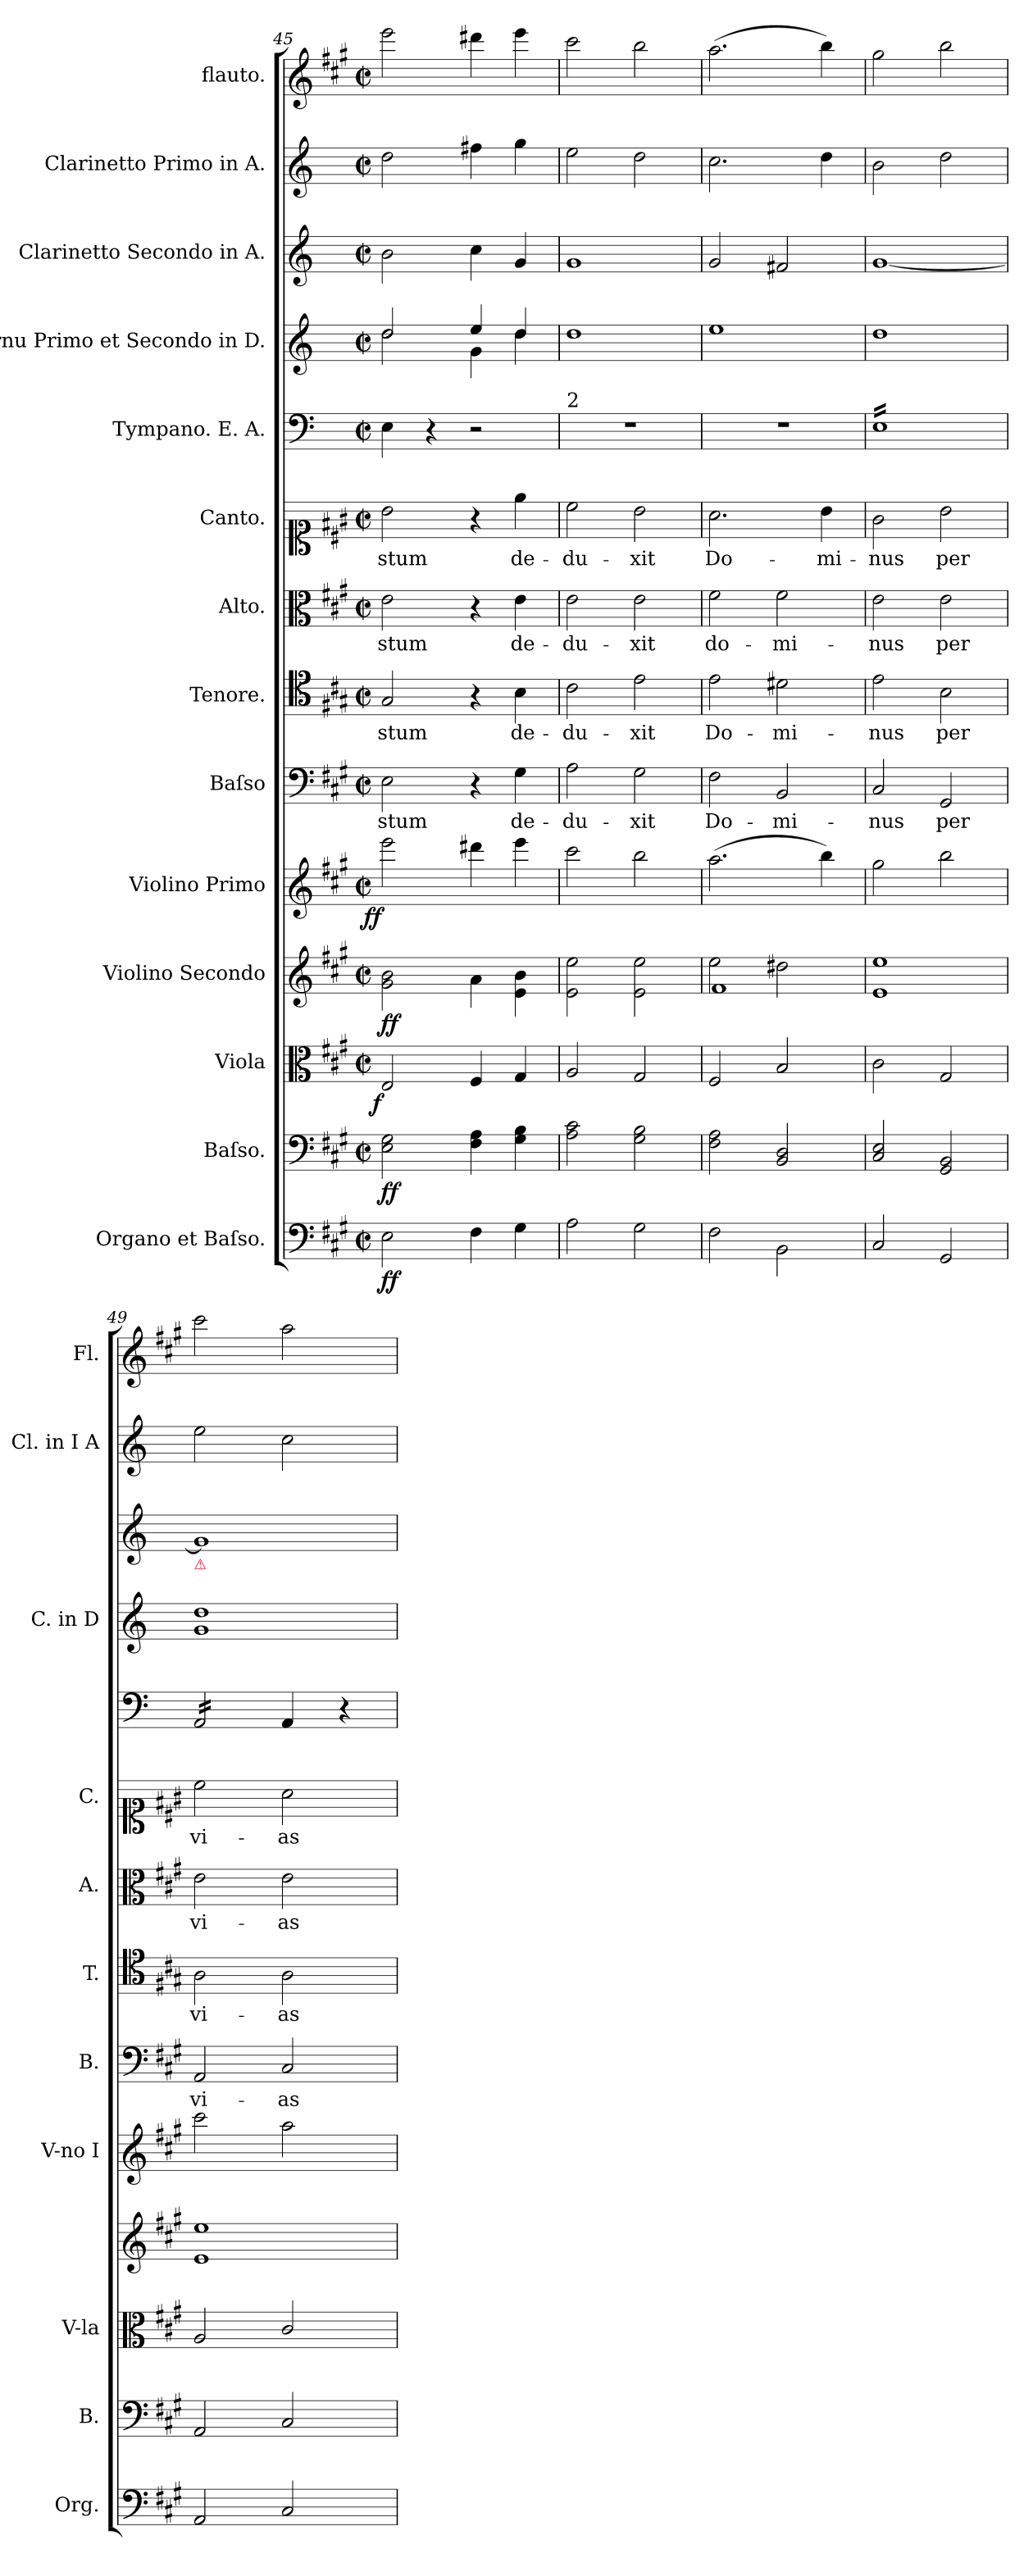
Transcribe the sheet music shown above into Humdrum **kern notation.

**kern	**dynam	**kern	**dynam	**kern	**dynam	**kern	**dynam	**kern	**dynam	**kern	**text	**kern	**text	**kern	**text	**kern	**text	**kern	**kern	**kern	**kern	**kern
*part14	*part14	*part13	*part13	*part12	*part12	*part11	*part11	*part10	*part10	*part9	*part9	*part8	*part8	*part7	*part7	*part6	*part6	*part5	*part4	*part3	*part2	*part1
*staff14	*staff14	*staff13	*staff13	*staff12	*staff12	*staff11	*staff11	*staff10	*staff10	*staff9	*staff9	*staff8	*staff8	*staff7	*staff7	*staff6	*staff6	*staff5	*staff4	*staff3	*staff2	*staff1
*I"Organo et Baſso.	*	*I"Baſso.	*	*I"Viola	*	*I"Violino Secondo	*	*I"Violino Primo	*	*I"Baſso	*	*I"Tenore.	*	*I"Alto.	*	*I"Canto.	*	*I"Tympano. E. A.	*I"Cornu Primo et Secondo in D.	*I"Clarinetto Secondo in A.	*I"Clarinetto Primo in A.	*I"flauto.
*I'Org.	*	*I'B.	*	*I'V-la	*	*	*	*I'V-no I	*	*I'B.	*	*I'T.	*	*I'A.	*	*I'C.	*	*	*I'C. in D	*	*I'Cl. in I A	*I'Fl.
*clefF4	*	*clefF4	*	*clefC3	*	*clefG2	*	*clefG2	*	*clefF4	*	*clefC4	*	*clefC3	*	*clefC1	*	*clefF4	*clefG2	*clefG2	*clefG2	*clefG2
*	*	*	*	*	*	*	*	*	*	*	*	*	*	*	*	*	*	*	*ITrd6c10	*ITrd2c3	*ITrd2c3	*
*k[f#c#g#]	*	*k[f#c#g#]	*	*k[f#c#g#]	*	*k[f#c#g#]	*	*k[f#c#g#]	*	*k[f#c#g#]	*	*k[f#c#g#]	*	*k[f#c#g#]	*	*k[f#c#g#]	*	*k[]	*k[f#c#]	*k[f#c#g#]	*k[f#c#g#]	*k[f#c#g#]
*M2/2	*	*M2/2	*	*M2/2	*	*M2/2	*	*M2/2	*	*M2/2	*	*M2/2	*	*M2/2	*	*M2/2	*	*M2/2	*M2/2	*M2/2	*M2/2	*M2/2
*met(c|)	*	*met(c|)	*	*met(c|)	*	*met(c|)	*	*met(c|)	*	*met(c|)	*	*met(c|)	*	*met(c|)	*	*met(c|)	*	*met(c|)	*met(c|)	*met(c|)	*met(c|)	*met(c|)
=45	=45	=45	=45	=45	=45	=45	=45	=45	=45	=45	=45	=45	=45	=45	=45	=45	=45	=45	=45	=45	=45	=45
*	*	*	*	*	*	*	*	*	*	*	*	*	*	*	*	*	*	*	*^	*	*	*
!	!LO:DY:b	!	!	!	!LO:DY:rj	!	!	!	!LO:DY:rj	!	!	!	!	!	!	!	!	!	!	!	!	!	!
2E\	ff	2E\ 2G#\	ff	2E/	f	2g#\ 2b\	ff	2eee\	ff	2E\	-stum	2G#/	-stum	2e\	-stum	2b\	-stum	4E\	2e/	2e\	2g#\	2b\	2eee\
.	.	.	.	.	.	.	.	.	.	.	.	.	.	.	.	.	.	4r	.	.	.	.	.
4F#\	.	4F#\ 4A\	.	4F#/	.	4a\	.	4ddd#X\	.	4r	.	4r	.	4r	.	4r	.	2r	4f#/	4A\	4a\	4dd#X\	4ddd#X\
4G#\	.	4G#\ 4B\	.	4G#/	.	4e\ 4b\	.	4eee\	.	4G#\	de-	4B\	de-	4e\	de-	4ee\	de-	.	4e/	4e\	4e/	4ee\	4eee\
=46	=46	=46	=46	=46	=46	=46	=46	=46	=46	=46	=46	=46	=46	=46	=46	=46	=46	=46	=46	=46	=46	=46	=46
!	!	!	!	!	!	!	!	!	!	!	!	!	!	!	!	!	!	!LO:TX:a:t=2	!	!	!	!	!
*	*	*	*	*	*	*	*	*	*	*	*	*	*	*	*	*	*	*	*v	*v	*	*	*
2A\	.	2A\ 2c#\	.	2A/	.	2e\ 2ee\	.	2ccc#\	.	2A\	-du-	2c#\	-du-	2e\	-du-	2cc#\	-du-	1r	1e	1e	2cc#\	2ccc#\
2G#\	.	2G#\ 2B\	.	2G#/	.	2e\ 2ee\	.	2bb\	.	2G#\	-xit	2e\	-xit	2e\	-xit	2b\	-xit	.	.	.	2b\	2bb\
=47	=47	=47	=47	=47	=47	=47	=47	=47	=47	=47	=47	=47	=47	=47	=47	=47	=47	=47	=47	=47	=47	=47
*	*	*	*	*	*	*^	*	*	*	*	*	*	*	*	*	*	*	*	*	*	*	*
2F#\	.	2F#\ 2A\	.	2F#/	.	2ee\	1f#	.	(2.aa\	.	2F#\	Do-	2e\	Do-	2f#\	do-	2.a\	Do-	1r	1f#	2e/	2.a\	(2.aa\
2BB\	.	2BB/ 2D/	.	2B/	.	2dd#X\	.	.	.	.	2BB/	-mi-	2d#X\	-mi-	2f#\	-mi-	.	.	.	.	2d#X/	.	.
.	.	.	.	.	.	.	.	.	4bb\)	.	.	.	.	.	.	.	4b\	-mi-	.	.	.	4b\	4bb\)
*	*	*	*	*	*	*v	*v	*	*	*	*	*	*	*	*	*	*	*	*	*	*	*	*
=48	=48	=48	=48	=48	=48	=48	=48	=48	=48	=48	=48	=48	=48	=48	=48	=48	=48	=48	=48	=48	=48	=48
*	*	*	*	*	*	*	*	*	*	*	*	*	*	*	*	*	*	*tremolo	*	*	*	*
2C#/	.	2C#/ 2E/	.	2c#\	.	1e 1ee	.	2gg#\	.	2C#/	-nus	2e\	-nus	2e\	-nus	2g#\	-nus	16E/LL	1e	[1e	2g#\	2gg#\
.	.	.	.	.	.	.	.	.	.	.	.	.	.	.	.	.	.	16E/	.	.	.	.
.	.	.	.	.	.	.	.	.	.	.	.	.	.	.	.	.	.	16E/	.	.	.	.
.	.	.	.	.	.	.	.	.	.	.	.	.	.	.	.	.	.	16E/	.	.	.	.
.	.	.	.	.	.	.	.	.	.	.	.	.	.	.	.	.	.	16E/	.	.	.	.
.	.	.	.	.	.	.	.	.	.	.	.	.	.	.	.	.	.	16E/	.	.	.	.
.	.	.	.	.	.	.	.	.	.	.	.	.	.	.	.	.	.	16E/	.	.	.	.
.	.	.	.	.	.	.	.	.	.	.	.	.	.	.	.	.	.	16E/	.	.	.	.
2GG#/	.	2GG#/ 2BB/	.	2G#/	.	.	.	2bb\	.	2GG#/	per	2B\	per	2e\	per	2b\	per	16E/	.	.	2b\	2bb\
.	.	.	.	.	.	.	.	.	.	.	.	.	.	.	.	.	.	16E/	.	.	.	.
.	.	.	.	.	.	.	.	.	.	.	.	.	.	.	.	.	.	16E/	.	.	.	.
.	.	.	.	.	.	.	.	.	.	.	.	.	.	.	.	.	.	16E/	.	.	.	.
.	.	.	.	.	.	.	.	.	.	.	.	.	.	.	.	.	.	16E/	.	.	.	.
.	.	.	.	.	.	.	.	.	.	.	.	.	.	.	.	.	.	16E/	.	.	.	.
.	.	.	.	.	.	.	.	.	.	.	.	.	.	.	.	.	.	16E/	.	.	.	.
.	.	.	.	.	.	.	.	.	.	.	.	.	.	.	.	.	.	16E/JJ	.	.	.	.
=49	=49	=49	=49	=49	=49	=49	=49	=49	=49	=49	=49	=49	=49	=49	=49	=49	=49	=49	=49	=49	=49	=49
!	!	!	!	!	!	!	!	!	!	!	!	!	!	!	!	!	!	!	!	!LO:TX:b:color=crimson:t=⚠	!	!
2AA/	.	2AA/	.	2A/	.	1e 1ee	.	2ccc#\	.	2AA/	vi-	2A\	vi-	2e\	vi-	2cc#\	vi-	16AA/LL	1A 1e	1e]	2cc#\	2ccc#\
.	.	.	.	.	.	.	.	.	.	.	.	.	.	.	.	.	.	16AA/	.	.	.	.
.	.	.	.	.	.	.	.	.	.	.	.	.	.	.	.	.	.	16AA/	.	.	.	.
.	.	.	.	.	.	.	.	.	.	.	.	.	.	.	.	.	.	16AA/	.	.	.	.
.	.	.	.	.	.	.	.	.	.	.	.	.	.	.	.	.	.	16AA/	.	.	.	.
.	.	.	.	.	.	.	.	.	.	.	.	.	.	.	.	.	.	16AA/	.	.	.	.
.	.	.	.	.	.	.	.	.	.	.	.	.	.	.	.	.	.	16AA/	.	.	.	.
.	.	.	.	.	.	.	.	.	.	.	.	.	.	.	.	.	.	16AA/JJ	.	.	.	.
*	*	*	*	*	*	*	*	*	*	*	*	*	*	*	*	*	*	*Xtremolo	*	*	*	*
2C#/	.	2C#/	.	2c#/	.	.	.	2aa\	.	2C#/	-as	2A\	-as	2e\	-as	2a\	-as	4AA/	.	.	2a\	2aa\
.	.	.	.	.	.	.	.	.	.	.	.	.	.	.	.	.	.	4r	.	.	.	.
=	=	=	=	=	=	=	=	=	=	=	=	=	=	=	=	=	=	=	=	=	=	=
*-	*-	*-	*-	*-	*-	*-	*-	*-	*-	*-	*-	*-	*-	*-	*-	*-	*-	*-	*-	*-	*-	*-
